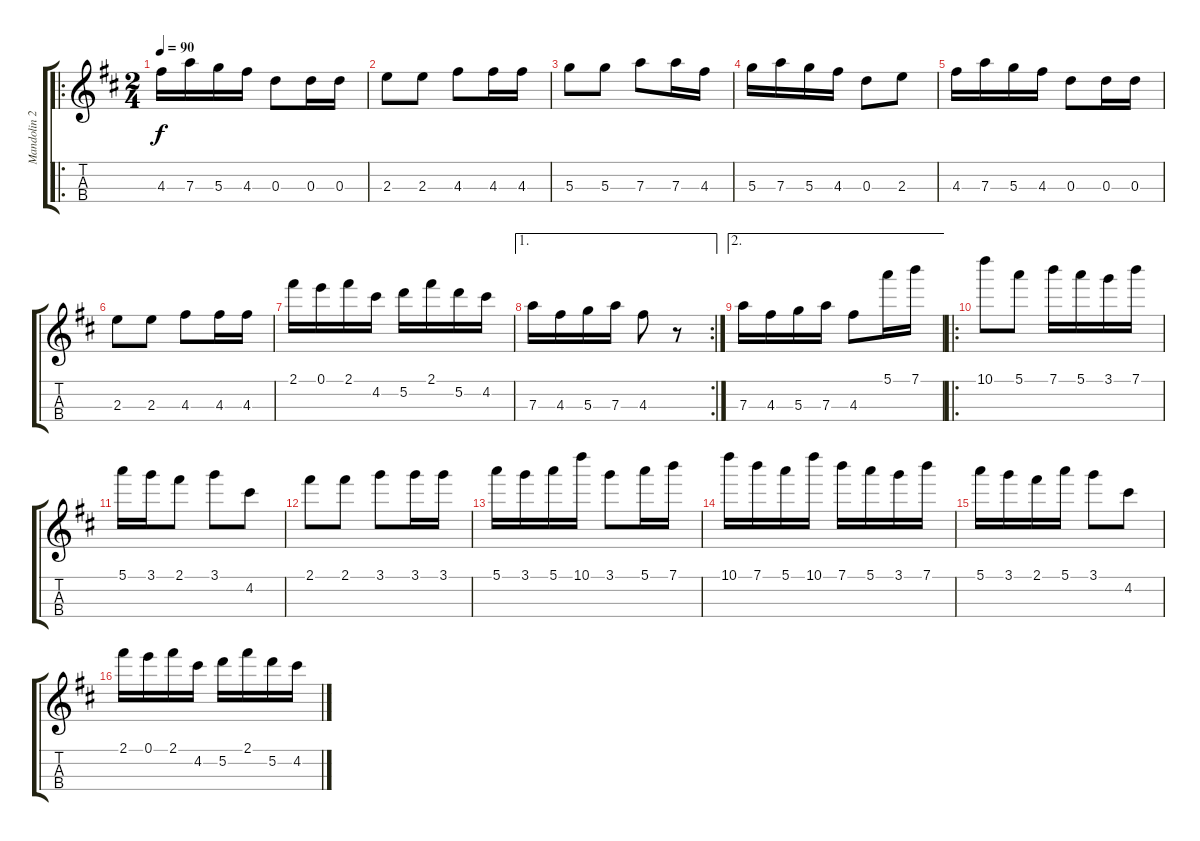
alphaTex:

\track ("Mandolin 2" "Mandolin 2") {instrument acousticguitarsteel}
\staff {score tabs}
\tuning (E5 A4 D4 G3) {hide}
\ro
\ts (2 4)
\tempo 90
\clef g2
\ks d
4.3.16{dy f instrument acousticguitarsteel} 7.3.16 5.3.16 4.3.16 0.3.8 0.3.16 0.3.16 |
2.3.8 2.3.8 4.3.8 4.3.16 4.3.16 |
5.3.8 5.3.8 7.3.8 7.3.16 4.3.16 |
5.3.16 7.3.16 5.3.16 4.3.16 0.3.8 2.3.8 |
4.3.16 7.3.16 5.3.16 4.3.16 0.3.8 0.3.16 0.3.16 |
2.3.8 2.3.8 4.3.8 4.3.16 4.3.16 |
2.1.16 0.1.16 2.1.16 4.2.16 5.2.16 2.1.16 5.2.16 4.2.16 |
\ae 1
\rc 2
7.3.16 4.3.16 5.3.16 7.3.16 4.3.8 r.8 |
\ae 2
7.3.16 4.3.16 5.3.16 7.3.16 4.3.8 5.1.16 7.1.16 |
\ro
10.1.8 5.1.8 7.1.16 5.1.16 3.1.16 7.1.16 |
5.1.16 3.1.16 2.1.8 3.1.8 4.2.8 |
2.1.8 2.1.8 3.1.8 3.1.16 3.1.16 |
5.1.16 3.1.16 5.1.16 10.1.16 3.1.8 5.1.16 7.1.16 |
10.1.16 7.1.16 5.1.16 10.1.16 7.1.16 5.1.16 3.1.16 7.1.16 |
5.1.16 3.1.16 2.1.16 5.1.16 3.1.8 4.2.8 |
2.1.16 0.1.16 2.1.16 4.2.16 5.2.16 2.1.16 5.2.16 4.2.16
